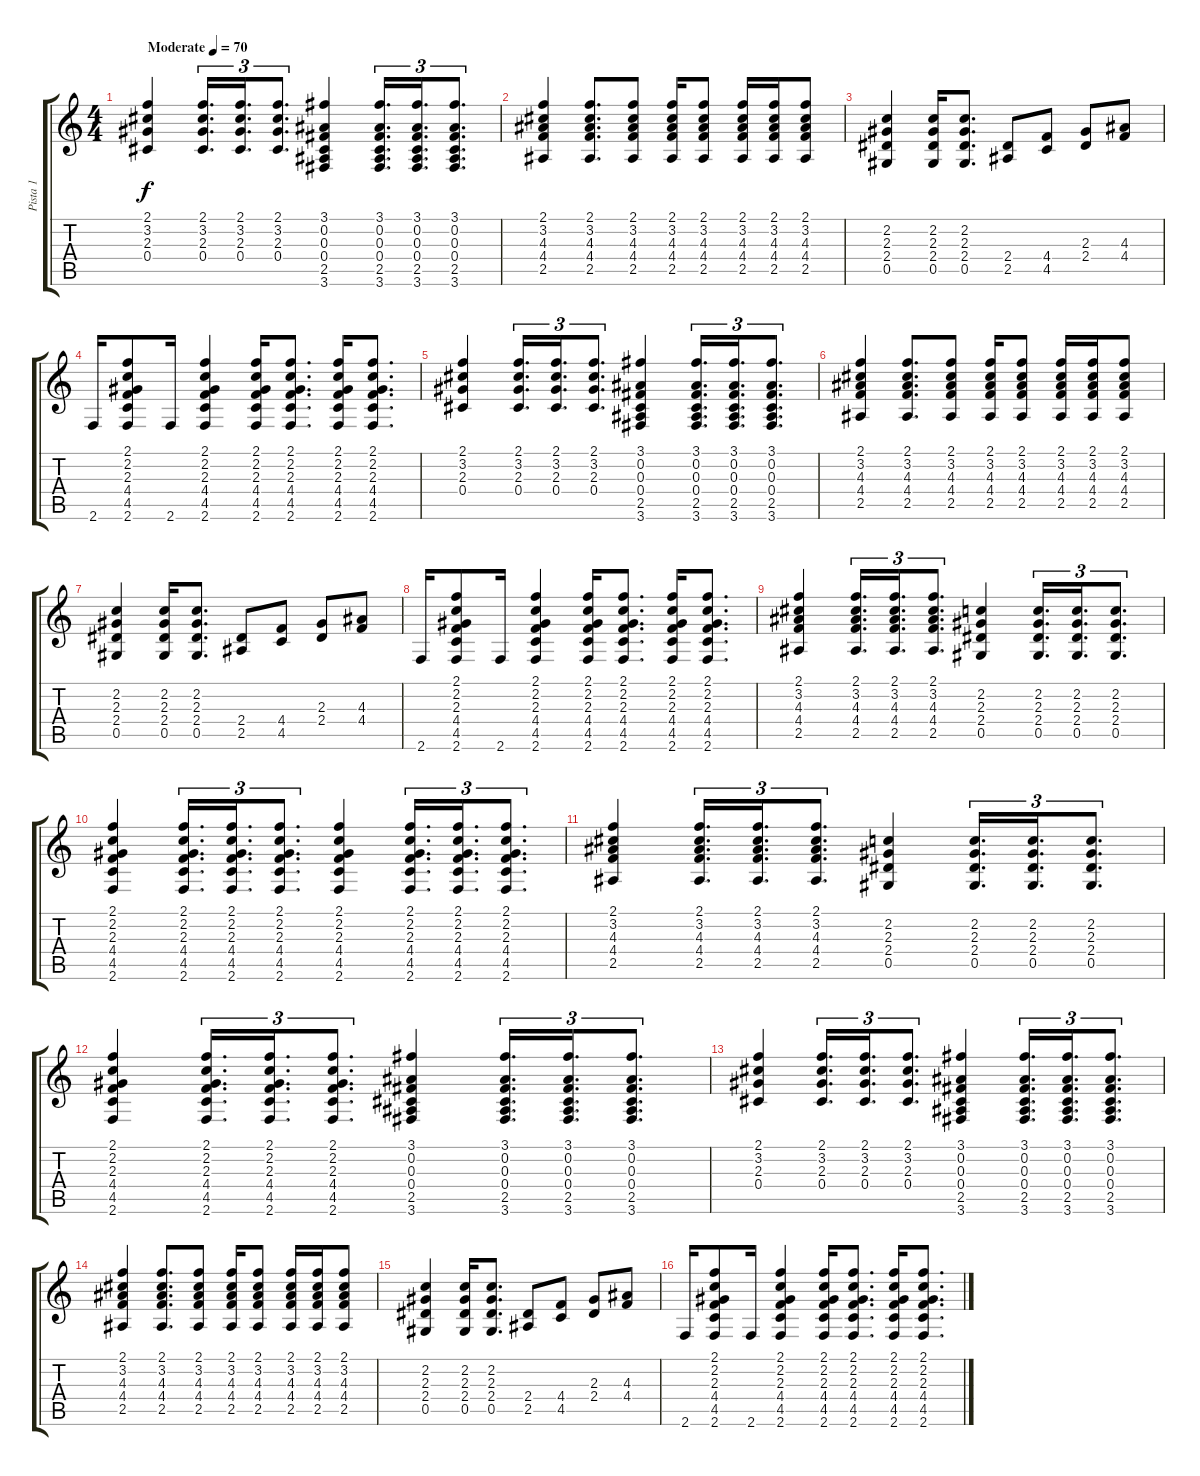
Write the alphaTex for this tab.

\track ("Pista 1" "Pista 1") {instrument acousticguitarsteel}
\staff {score tabs}
\tuning (Eb4 Bb3 Gb3 Db3 Ab2 Eb2) {hide}
\ts (4 4)
\tempo (70 "Moderate")
\clef g2
\ks c
(2.1 3.2 2.3 0.4).4{dy f instrument acousticguitarsteel} (2.1 3.2 2.3 0.4).16{d tu (3 2)} (2.1 3.2 2.3 0.4).16{d tu (3 2)} (2.1 3.2 2.3 0.4).8{d tu (3 2)} (3.1 0.2 0.3 0.4 2.5 3.6).4 (3.1 0.2 0.3 0.4 2.5 3.6).16{d tu (3 2)} (3.1 0.2 0.3 0.4 2.5 3.6).16{d tu (3 2)} (3.1 0.2 0.3 0.4 2.5 3.6).8{d tu (3 2)} |
(2.1 3.2 4.3 4.4 2.5).4 (2.1 3.2 4.3 4.4 2.5).8{d} (2.1 3.2 4.3 4.4 2.5).8 (2.1 3.2 4.3 4.4 2.5).16 (2.1 3.2 4.3 4.4 2.5).8 (2.1 3.2 4.3 4.4 2.5).16 (2.1 3.2 4.3 4.4 2.5).16 (2.1 3.2 4.3 4.4 2.5).8 |
(2.2 2.3 2.4 0.5).4 (2.2 2.3 2.4 0.5).16 (2.2 2.3 2.4 0.5).8{d} (2.4 2.5).8 (4.4 4.5).8 (2.3 2.4).8 (4.3 4.4).8 |
2.6.16 (2.1 2.2 2.3 4.4 4.5 2.6).8 2.6.16 (2.1 2.2 2.3 4.4 4.5 2.6).4 (2.1 2.2 2.3 4.4 4.5 2.6).16 (2.1 2.2 2.3 4.4 4.5 2.6).8{d} (2.1 2.2 2.3 4.4 4.5 2.6).16 (2.1 2.2 2.3 4.4 4.5 2.6).8{d} |
(2.1 3.2 2.3 0.4).4 (2.1 3.2 2.3 0.4).16{d tu (3 2)} (2.1 3.2 2.3 0.4).16{d tu (3 2)} (2.1 3.2 2.3 0.4).8{d tu (3 2)} (3.1 0.2 0.3 0.4 2.5 3.6).4 (3.1 0.2 0.3 0.4 2.5 3.6).16{d tu (3 2)} (3.1 0.2 0.3 0.4 2.5 3.6).16{d tu (3 2)} (3.1 0.2 0.3 0.4 2.5 3.6).8{d tu (3 2)} |
(2.1 3.2 4.3 4.4 2.5).4 (2.1 3.2 4.3 4.4 2.5).8{d} (2.1 3.2 4.3 4.4 2.5).8 (2.1 3.2 4.3 4.4 2.5).16 (2.1 3.2 4.3 4.4 2.5).8 (2.1 3.2 4.3 4.4 2.5).16 (2.1 3.2 4.3 4.4 2.5).16 (2.1 3.2 4.3 4.4 2.5).8 |
(2.2 2.3 2.4 0.5).4 (2.2 2.3 2.4 0.5).16 (2.2 2.3 2.4 0.5).8{d} (2.4 2.5).8 (4.4 4.5).8 (2.3 2.4).8 (4.3 4.4).8 |
2.6.16 (2.1 2.2 2.3 4.4 4.5 2.6).8 2.6.16 (2.1 2.2 2.3 4.4 4.5 2.6).4 (2.1 2.2 2.3 4.4 4.5 2.6).16 (2.1 2.2 2.3 4.4 4.5 2.6).8{d} (2.1 2.2 2.3 4.4 4.5 2.6).16 (2.1 2.2 2.3 4.4 4.5 2.6).8{d} |
(2.1 3.2 4.3 4.4 2.5).4 (2.1 3.2 4.3 4.4 2.5).16{d tu (3 2)} (2.1 3.2 4.3 4.4 2.5).16{d tu (3 2)} (2.1 3.2 4.3 4.4 2.5).8{d tu (3 2)} (2.2 2.3 2.4 0.5).4 (2.2 2.3 2.4 0.5).16{d tu (3 2)} (2.2 2.3 2.4 0.5).16{d tu (3 2)} (2.2 2.3 2.4 0.5).8{d tu (3 2)} |
(2.1 2.2 2.3 4.4 4.5 2.6).4 (2.1 2.2 2.3 4.4 4.5 2.6).16{d tu (3 2)} (2.1 2.2 2.3 4.4 4.5 2.6).16{d tu (3 2)} (2.1 2.2 2.3 4.4 4.5 2.6).8{d tu (3 2)} (2.1 2.2 2.3 4.4 4.5 2.6).4 (2.1 2.2 2.3 4.4 4.5 2.6).16{d tu (3 2)} (2.1 2.2 2.3 4.4 4.5 2.6).16{d tu (3 2)} (2.1 2.2 2.3 4.4 4.5 2.6).8{d tu (3 2)} |
(2.1 3.2 4.3 4.4 2.5).4 (2.1 3.2 4.3 4.4 2.5).16{d tu (3 2)} (2.1 3.2 4.3 4.4 2.5).16{d tu (3 2)} (2.1 3.2 4.3 4.4 2.5).8{d tu (3 2)} (2.2 2.3 2.4 0.5).4 (2.2 2.3 2.4 0.5).16{d tu (3 2)} (2.2 2.3 2.4 0.5).16{d tu (3 2)} (2.2 2.3 2.4 0.5).8{d tu (3 2)} |
(2.1 2.2 2.3 4.4 4.5 2.6).4 (2.1 2.2 2.3 4.4 4.5 2.6).16{d tu (3 2)} (2.1 2.2 2.3 4.4 4.5 2.6).16{d tu (3 2)} (2.1 2.2 2.3 4.4 4.5 2.6).8{d tu (3 2)} (3.1 0.2 0.3 0.4 2.5 3.6).4 (3.1 0.2 0.3 0.4 2.5 3.6).16{d tu (3 2)} (3.1 0.2 0.3 0.4 2.5 3.6).16{d tu (3 2)} (3.1 0.2 0.3 0.4 2.5 3.6).8{d tu (3 2)} |
(2.1 3.2 2.3 0.4).4 (2.1 3.2 2.3 0.4).16{d tu (3 2)} (2.1 3.2 2.3 0.4).16{d tu (3 2)} (2.1 3.2 2.3 0.4).8{d tu (3 2)} (3.1 0.2 0.3 0.4 2.5 3.6).4 (3.1 0.2 0.3 0.4 2.5 3.6).16{d tu (3 2)} (3.1 0.2 0.3 0.4 2.5 3.6).16{d tu (3 2)} (3.1 0.2 0.3 0.4 2.5 3.6).8{d tu (3 2)} |
(2.1 3.2 4.3 4.4 2.5).4 (2.1 3.2 4.3 4.4 2.5).8{d} (2.1 3.2 4.3 4.4 2.5).8 (2.1 3.2 4.3 4.4 2.5).16 (2.1 3.2 4.3 4.4 2.5).8 (2.1 3.2 4.3 4.4 2.5).16 (2.1 3.2 4.3 4.4 2.5).16 (2.1 3.2 4.3 4.4 2.5).8 |
(2.2 2.3 2.4 0.5).4 (2.2 2.3 2.4 0.5).16 (2.2 2.3 2.4 0.5).8{d} (2.4 2.5).8 (4.4 4.5).8 (2.3 2.4).8 (4.3 4.4).8 |
2.6.16 (2.1 2.2 2.3 4.4 4.5 2.6).8 2.6.16 (2.1 2.2 2.3 4.4 4.5 2.6).4 (2.1 2.2 2.3 4.4 4.5 2.6).16 (2.1 2.2 2.3 4.4 4.5 2.6).8{d} (2.1 2.2 2.3 4.4 4.5 2.6).16 (2.1 2.2 2.3 4.4 4.5 2.6).8{d}
